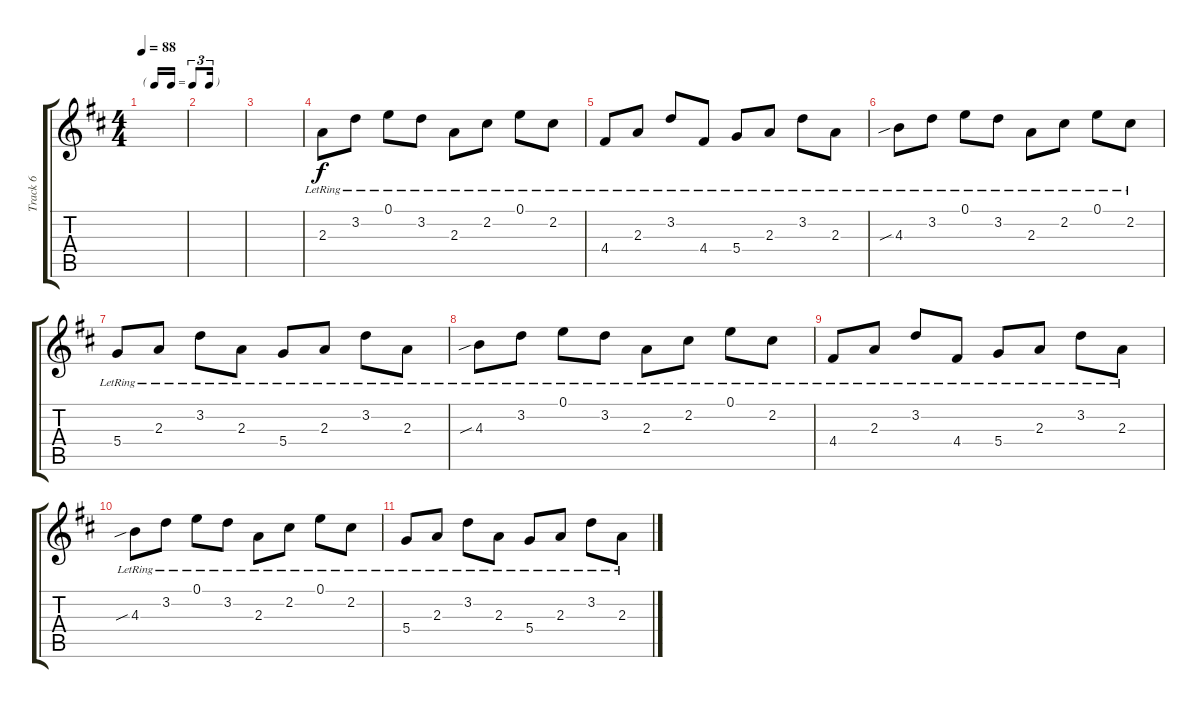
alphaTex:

\track ("Track 6" "Track 6") {instrument electricguitarclean}
\staff {score tabs}
\tuning (E4 B3 G3 D3 A2 E2) {hide}
\ts (4 4)
\tf triplet16th
\tempo 88
\clef g2
\ks d
|
|
|
2.3{lr}.8 3.2{lr}.8 0.1{lr}.8 3.2{lr}.8 2.3{lr}.8 2.2{lr}.8 0.1{lr}.8 2.2{lr}.8 |
4.4{lr}.8 2.3{lr}.8 3.2{lr}.8 4.4{lr}.8 5.4{lr}.8 2.3{lr}.8 3.2{lr}.8 2.3{lr}.8 |
4.3{sib lr}.8 3.2{lr}.8 0.1{lr}.8 3.2{lr}.8 2.3{lr}.8 2.2{lr}.8 0.1{lr}.8 2.2{lr}.8 |
5.4{lr}.8 2.3{lr}.8 3.2{lr}.8 2.3{lr}.8 5.4{lr}.8 2.3{lr}.8 3.2{lr}.8 2.3{lr}.8 |
4.3{sib lr}.8 3.2{lr}.8 0.1{lr}.8 3.2{lr}.8 2.3{lr}.8 2.2{lr}.8 0.1{lr}.8 2.2{lr}.8 |
4.4{lr}.8 2.3{lr}.8 3.2{lr}.8 4.4{lr}.8 5.4{lr}.8 2.3{lr}.8 3.2{lr}.8 2.3{lr}.8 |
4.3{sib lr}.8 3.2{lr}.8 0.1{lr}.8 3.2{lr}.8 2.3{lr}.8 2.2{lr}.8 0.1{lr}.8 2.2{lr}.8 |
5.4{lr}.8 2.3{lr}.8 3.2{lr}.8 2.3{lr}.8 5.4{lr}.8 2.3{lr}.8 3.2{lr}.8 2.3{lr}.8
